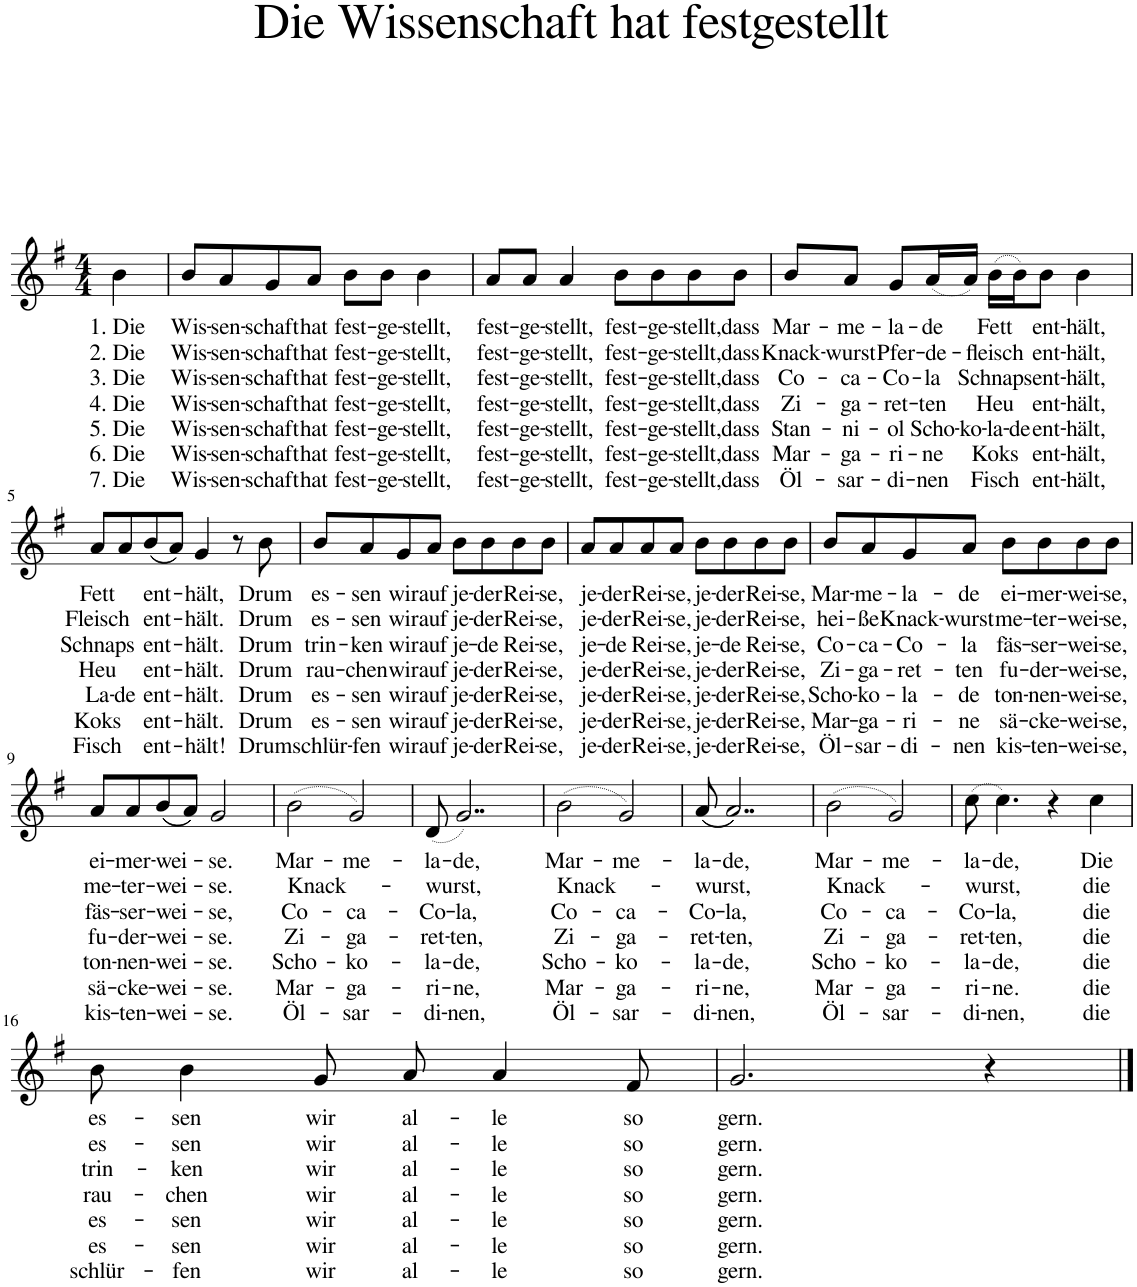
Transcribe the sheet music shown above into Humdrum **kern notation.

**kern	**text	**text	**text	**text	**text	**text	**text
*part1	*part1	*part1	*part1	*part1	*part1	*part1	*part1
*staff1	*staff1	*staff1	*staff1	*staff1	*staff1	*staff1	*staff1
*I"Piano, \new:Lied	*	*	*	*	*	*	*
*I'Pno.	*	*	*	*	*	*	*
*clefG2	*	*	*	*	*	*	*
*k[f#]	*	*	*	*	*	*	*
*M4/4	*	*	*	*	*	*	*
=1	=1	=1	=1	=1	=1	=1	=1
!	!LO:LY:b	!LO:LY:b	!LO:LY:b	!LO:LY:b	!LO:LY:b	!LO:LY:b	!LO:LY:b
4b\	1. Die	2. Die	3. Die	4. Die	5. Die	6. Die	7. Die
=2	=2	=2	=2	=2	=2	=2	=2
!	!LO:LY:b	!LO:LY:b	!LO:LY:b	!LO:LY:b	!LO:LY:b	!LO:LY:b	!LO:LY:b
8b/L	Wis-	Wis-	Wis-	Wis-	Wis-	Wis-	Wis-
!	!LO:LY:b	!LO:LY:b	!LO:LY:b	!LO:LY:b	!LO:LY:b	!LO:LY:b	!LO:LY:b
8a/	-sen-	-sen-	-sen-	-sen-	-sen-	-sen-	-sen-
!	!LO:LY:b	!LO:LY:b	!LO:LY:b	!LO:LY:b	!LO:LY:b	!LO:LY:b	!LO:LY:b
8g/	-schaft	-schaft	-schaft	-schaft	-schaft	-schaft	-schaft
!	!LO:LY:b	!LO:LY:b	!LO:LY:b	!LO:LY:b	!LO:LY:b	!LO:LY:b	!LO:LY:b
8a/J	hat	hat	hat	hat	hat	hat	hat
!	!LO:LY:b	!LO:LY:b	!LO:LY:b	!LO:LY:b	!LO:LY:b	!LO:LY:b	!LO:LY:b
8b\L	fest-	fest-	fest-	fest-	fest-	fest-	fest-
!	!LO:LY:b	!LO:LY:b	!LO:LY:b	!LO:LY:b	!LO:LY:b	!LO:LY:b	!LO:LY:b
8b\J	-ge-	-ge-	-ge-	-ge-	-ge-	-ge-	-ge-
!	!LO:LY:b	!LO:LY:b	!LO:LY:b	!LO:LY:b	!LO:LY:b	!LO:LY:b	!LO:LY:b
4b\	-stellt,	-stellt,	-stellt,	-stellt,	-stellt,	-stellt,	-stellt,
=3	=3	=3	=3	=3	=3	=3	=3
!	!LO:LY:b	!LO:LY:b	!LO:LY:b	!LO:LY:b	!LO:LY:b	!LO:LY:b	!LO:LY:b
8a/L	fest-	fest-	fest-	fest-	fest-	fest-	fest-
!	!LO:LY:b	!LO:LY:b	!LO:LY:b	!LO:LY:b	!LO:LY:b	!LO:LY:b	!LO:LY:b
8a/J	-ge-	-ge-	-ge-	-ge-	-ge-	-ge-	-ge-
!	!LO:LY:b	!LO:LY:b	!LO:LY:b	!LO:LY:b	!LO:LY:b	!LO:LY:b	!LO:LY:b
4a/	-stellt,	-stellt,	-stellt,	-stellt,	-stellt,	-stellt,	-stellt,
!	!LO:LY:b	!LO:LY:b	!LO:LY:b	!LO:LY:b	!LO:LY:b	!LO:LY:b	!LO:LY:b
8b\L	fest-	fest-	fest-	fest-	fest-	fest-	fest-
!	!LO:LY:b	!LO:LY:b	!LO:LY:b	!LO:LY:b	!LO:LY:b	!LO:LY:b	!LO:LY:b
8b\	-ge-	-ge-	-ge-	-ge-	-ge-	-ge-	-ge-
!	!LO:LY:b	!LO:LY:b	!LO:LY:b	!LO:LY:b	!LO:LY:b	!LO:LY:b	!LO:LY:b
8b\	-stellt,	-stellt,	-stellt,	-stellt,	-stellt,	-stellt,	-stellt,
!	!LO:LY:b	!LO:LY:b	!LO:LY:b	!LO:LY:b	!LO:LY:b	!LO:LY:b	!LO:LY:b
8b\J	dass	dass	dass	dass	dass	dass	dass
=4	=4	=4	=4	=4	=4	=4	=4
!	!LO:LY:b	!LO:LY:b	!LO:LY:b	!LO:LY:b	!LO:LY:b	!LO:LY:b	!LO:LY:b
8b/L	Mar-	Knack-	Co-	Zi-	Stan-	Mar-	Öl-
!	!LO:LY:b	!LO:LY:b	!LO:LY:b	!LO:LY:b	!LO:LY:b	!LO:LY:b	!LO:LY:b
8a/J	-me-	-wurst	-ca-	-ga-	-ni-	-ga-	-sar-
!	!LO:LY:b	!LO:LY:b	!LO:LY:b	!LO:LY:b	!LO:LY:b	!LO:LY:b	!LO:LY:b
8g/L	-la-	Pfer-	-Co-	-ret-	-ol	-ri-	-di-
!	!LO:LY:b	!LO:LY:b	!LO:LY:b	!LO:LY:b	!LO:LY:b	!LO:LY:b	!LO:LY:b
(16a/L	-de	-de-	-la	-ten	Scho-	-ne	-nen
!	!	!	!	!	!LO:LY:b	!	!
16a/JJ)	.	.	.	.	-ko-	.	.
!	!LO:LY:b	!LO:LY:b	!LO:LY:b	!LO:LY:b	!LO:LY:b	!LO:LY:b	!LO:LY:b
(16b\LL	Fett	-fleisch	Schnaps	Heu	-la-	Koks	Fisch
!	!	!	!	!	!LO:LY:b	!	!
16b\J)	.	.	.	.	-de	.	.
!	!LO:LY:b	!LO:LY:b	!LO:LY:b	!LO:LY:b	!LO:LY:b	!LO:LY:b	!LO:LY:b
8b\J	ent-	ent-	ent-	ent-	ent-	ent-	ent-
!	!LO:LY:b	!LO:LY:b	!LO:LY:b	!LO:LY:b	!LO:LY:b	!LO:LY:b	!LO:LY:b
4b\	-hält,	-hält,	-hält,	-hält,	-hält,	-hält,	-hält,
!!LO:LB:g=z
=5	=5	=5	=5	=5	=5	=5	=5
!	!LO:LY:b	!LO:LY:b	!LO:LY:b	!LO:LY:b	!LO:LY:b	!LO:LY:b	!LO:LY:b
8a/L	Fett	Fleisch	Schnaps	Heu	La-	Koks	Fisch
!	!	!	!	!	!LO:LY:b	!	!
8a/	.	.	.	.	-de	.	.
!	!LO:LY:b	!LO:LY:b	!LO:LY:b	!LO:LY:b	!LO:LY:b	!LO:LY:b	!LO:LY:b
(8b/	ent-	ent-	ent-	ent-	ent-	ent-	ent-
8a/J)	.	.	.	.	.	.	.
!	!LO:LY:b	!LO:LY:b	!LO:LY:b	!LO:LY:b	!LO:LY:b	!LO:LY:b	!LO:LY:b
4g/	-hält,	-hält.	-hält.	-hält.	-hält.	-hält.	-hält!
8r	.	.	.	.	.	.	.
!	!LO:LY:b	!LO:LY:b	!LO:LY:b	!LO:LY:b	!LO:LY:b	!LO:LY:b	!LO:LY:b
8b\	Drum	Drum	Drum	Drum	Drum	Drum	Drum
=6	=6	=6	=6	=6	=6	=6	=6
!	!LO:LY:b	!LO:LY:b	!LO:LY:b	!LO:LY:b	!LO:LY:b	!LO:LY:b	!LO:LY:b
8b/L	es-	es-	trin-	rau-	es-	es-	schlür-
!	!LO:LY:b	!LO:LY:b	!LO:LY:b	!LO:LY:b	!LO:LY:b	!LO:LY:b	!LO:LY:b
8a/	-sen	-sen	-ken	-chen	-sen	-sen	-fen
!	!LO:LY:b	!LO:LY:b	!LO:LY:b	!LO:LY:b	!LO:LY:b	!LO:LY:b	!LO:LY:b
8g/	wir	wir	wir	wir	wir	wir	wir
!	!LO:LY:b	!LO:LY:b	!LO:LY:b	!LO:LY:b	!LO:LY:b	!LO:LY:b	!LO:LY:b
8a/J	auf	auf	auf	auf	auf	auf	auf
!	!LO:LY:b	!LO:LY:b	!LO:LY:b	!LO:LY:b	!LO:LY:b	!LO:LY:b	!LO:LY:b
8b\L	je-	je-	je-	je-	je-	je-	je-
!	!LO:LY:b	!LO:LY:b	!LO:LY:b	!LO:LY:b	!LO:LY:b	!LO:LY:b	!LO:LY:b
8b\	-der	-der	-de	-der	-der	-der	-der
!	!LO:LY:b	!LO:LY:b	!LO:LY:b	!LO:LY:b	!LO:LY:b	!LO:LY:b	!LO:LY:b
8b\	Rei-	Rei-	Rei-	Rei-	Rei-	Rei-	Rei-
!	!LO:LY:b	!LO:LY:b	!LO:LY:b	!LO:LY:b	!LO:LY:b	!LO:LY:b	!LO:LY:b
8b\J	-se,	-se,	-se,	-se,	-se,	-se,	-se,
=7	=7	=7	=7	=7	=7	=7	=7
!	!LO:LY:b	!LO:LY:b	!LO:LY:b	!LO:LY:b	!LO:LY:b	!LO:LY:b	!LO:LY:b
8a/L	je-	je-	je-	je-	je-	je-	je-
!	!LO:LY:b	!LO:LY:b	!LO:LY:b	!LO:LY:b	!LO:LY:b	!LO:LY:b	!LO:LY:b
8a/	-der	-der	-de	-der	-der	-der	-der
!	!LO:LY:b	!LO:LY:b	!LO:LY:b	!LO:LY:b	!LO:LY:b	!LO:LY:b	!LO:LY:b
8a/	Rei-	Rei-	Rei-	Rei-	Rei-	Rei-	Rei-
!	!LO:LY:b	!LO:LY:b	!LO:LY:b	!LO:LY:b	!LO:LY:b	!LO:LY:b	!LO:LY:b
8a/J	-se,	-se,	-se,	-se,	-se,	-se,	-se,
!	!LO:LY:b	!LO:LY:b	!LO:LY:b	!LO:LY:b	!LO:LY:b	!LO:LY:b	!LO:LY:b
8b\L	je-	je-	je-	je-	je-	je-	je-
!	!LO:LY:b	!LO:LY:b	!LO:LY:b	!LO:LY:b	!LO:LY:b	!LO:LY:b	!LO:LY:b
8b\	-der	-der	-de	-der	-der	-der	-der
!	!LO:LY:b	!LO:LY:b	!LO:LY:b	!LO:LY:b	!LO:LY:b	!LO:LY:b	!LO:LY:b
8b\	Rei-	Rei-	Rei-	Rei-	Rei-	Rei-	Rei-
!	!LO:LY:b	!LO:LY:b	!LO:LY:b	!LO:LY:b	!LO:LY:b	!LO:LY:b	!LO:LY:b
8b\J	-se,	-se,	-se,	-se,	-se,	-se,	-se,
=8	=8	=8	=8	=8	=8	=8	=8
!	!LO:LY:b	!LO:LY:b	!LO:LY:b	!LO:LY:b	!LO:LY:b	!LO:LY:b	!LO:LY:b
8b/L	Mar-	hei-	Co-	Zi-	Scho-	Mar-	Öl-
!	!LO:LY:b	!LO:LY:b	!LO:LY:b	!LO:LY:b	!LO:LY:b	!LO:LY:b	!LO:LY:b
8a/	-me-	-ße	-ca-	-ga-	-ko-	-ga-	-sar-
!	!LO:LY:b	!LO:LY:b	!LO:LY:b	!LO:LY:b	!LO:LY:b	!LO:LY:b	!LO:LY:b
8g/	-la-	Knack-	-Co-	-ret-	-la-	-ri-	-di-
!	!LO:LY:b	!LO:LY:b	!LO:LY:b	!LO:LY:b	!LO:LY:b	!LO:LY:b	!LO:LY:b
8a/J	-de	-wurst	-la	-ten	-de	-ne	-nen
!	!LO:LY:b	!LO:LY:b	!LO:LY:b	!LO:LY:b	!LO:LY:b	!LO:LY:b	!LO:LY:b
8b\L	ei-	me-	fäs-	fu-	ton-	sä-	kis-
!	!LO:LY:b	!LO:LY:b	!LO:LY:b	!LO:LY:b	!LO:LY:b	!LO:LY:b	!LO:LY:b
8b\	-mer-	-ter-	-ser-	-der-	-nen-	-cke-	-ten-
!	!LO:LY:b	!LO:LY:b	!LO:LY:b	!LO:LY:b	!LO:LY:b	!LO:LY:b	!LO:LY:b
8b\	-wei-	-wei-	-wei-	-wei-	-wei-	-wei-	-wei-
!	!LO:LY:b	!LO:LY:b	!LO:LY:b	!LO:LY:b	!LO:LY:b	!LO:LY:b	!LO:LY:b
8b\J	-se,	-se,	-se,	-se,	-se,	-se,	-se,
!!LO:LB:g=z
=9	=9	=9	=9	=9	=9	=9	=9
!	!LO:LY:b	!LO:LY:b	!LO:LY:b	!LO:LY:b	!LO:LY:b	!LO:LY:b	!LO:LY:b
8a/L	ei-	me-	fäs-	fu-	ton-	sä-	kis-
!	!LO:LY:b	!LO:LY:b	!LO:LY:b	!LO:LY:b	!LO:LY:b	!LO:LY:b	!LO:LY:b
8a/	-mer-	-ter-	-ser-	-der-	-nen-	-cke-	-ten-
!	!LO:LY:b	!LO:LY:b	!LO:LY:b	!LO:LY:b	!LO:LY:b	!LO:LY:b	!LO:LY:b
(8b/	-wei-	-wei-	-wei-	-wei-	-wei-	-wei-	-wei-
8a/J)	.	.	.	.	.	.	.
!	!LO:LY:b	!LO:LY:b	!LO:LY:b	!LO:LY:b	!LO:LY:b	!LO:LY:b	!LO:LY:b
2g/	-se.	-se.	-se,	-se.	-se.	-se.	-se.
=10	=10	=10	=10	=10	=10	=10	=10
!	!LO:LY:b	!LO:LY:b	!LO:LY:b	!LO:LY:b	!LO:LY:b	!LO:LY:b	!LO:LY:b
(2b\	Mar-	Knack-	Co-	Zi-	Scho-	Mar-	Öl-
!	!LO:LY:b	!	!LO:LY:b	!LO:LY:b	!LO:LY:b	!LO:LY:b	!LO:LY:b
2g/)	-me-	.	-ca-	-ga-	-ko-	-ga-	-sar-
=11	=11	=11	=11	=11	=11	=11	=11
!	!LO:LY:b	!LO:LY:b	!LO:LY:b	!LO:LY:b	!LO:LY:b	!LO:LY:b	!LO:LY:b
(8d/	-la-	-wurst,	-Co-	-ret-	-la-	-ri-	-di-
!	!LO:LY:b	!	!LO:LY:b	!LO:LY:b	!LO:LY:b	!LO:LY:b	!LO:LY:b
2..g/)	-de,	.	-la,	-ten,	-de,	-ne,	-nen,
=12	=12	=12	=12	=12	=12	=12	=12
!	!LO:LY:b	!LO:LY:b	!LO:LY:b	!LO:LY:b	!LO:LY:b	!LO:LY:b	!LO:LY:b
(2b\	Mar-	Knack-	Co-	Zi-	Scho-	Mar-	Öl-
!	!LO:LY:b	!	!LO:LY:b	!LO:LY:b	!LO:LY:b	!LO:LY:b	!LO:LY:b
2g/)	-me-	.	-ca-	-ga-	-ko-	-ga-	-sar-
=13	=13	=13	=13	=13	=13	=13	=13
!	!LO:LY:b	!LO:LY:b	!LO:LY:b	!LO:LY:b	!LO:LY:b	!LO:LY:b	!LO:LY:b
(8a/	-la-	-wurst,	-Co-	-ret-	-la-	-ri-	-di-
!	!LO:LY:b	!	!LO:LY:b	!LO:LY:b	!LO:LY:b	!LO:LY:b	!LO:LY:b
2..a/)	-de,	.	-la,	-ten,	-de,	-ne,	-nen,
=14	=14	=14	=14	=14	=14	=14	=14
!	!LO:LY:b	!LO:LY:b	!LO:LY:b	!LO:LY:b	!LO:LY:b	!LO:LY:b	!LO:LY:b
(2b\	Mar-	Knack-	Co-	Zi-	Scho-	Mar-	Öl-
!	!LO:LY:b	!	!LO:LY:b	!LO:LY:b	!LO:LY:b	!LO:LY:b	!LO:LY:b
2g/)	-me-	.	-ca-	-ga-	-ko-	-ga-	-sar-
=15	=15	=15	=15	=15	=15	=15	=15
!	!LO:LY:b	!LO:LY:b	!LO:LY:b	!LO:LY:b	!LO:LY:b	!LO:LY:b	!LO:LY:b
(8cc\	-la-	-wurst,	-Co-	-ret-	-la-	-ri-	-di-
!	!LO:LY:b	!	!LO:LY:b	!LO:LY:b	!LO:LY:b	!LO:LY:b	!LO:LY:b
4.cc\)	-de,	.	-la,	-ten,	-de,	-ne.	-nen,
4r	.	.	.	.	.	.	.
!	!LO:LY:b	!LO:LY:b	!LO:LY:b	!LO:LY:b	!LO:LY:b	!LO:LY:b	!LO:LY:b
4cc\	Die	die	die	die	die	die	die
!!LO:LB:g=z
=16	=16	=16	=16	=16	=16	=16	=16
!	!LO:LY:b	!LO:LY:b	!LO:LY:b	!LO:LY:b	!LO:LY:b	!LO:LY:b	!LO:LY:b
8b\	es-	es-	trin-	rau-	es-	es-	schlür-
!	!LO:LY:b	!LO:LY:b	!LO:LY:b	!LO:LY:b	!LO:LY:b	!LO:LY:b	!LO:LY:b
4b\	-sen	-sen	-ken	-chen	-sen	-sen	-fen
!	!LO:LY:b	!LO:LY:b	!LO:LY:b	!LO:LY:b	!LO:LY:b	!LO:LY:b	!LO:LY:b
8g/	wir	wir	wir	wir	wir	wir	wir
!	!LO:LY:b	!LO:LY:b	!LO:LY:b	!LO:LY:b	!LO:LY:b	!LO:LY:b	!LO:LY:b
8a/	al-	al-	al-	al-	al-	al-	al-
!	!LO:LY:b	!LO:LY:b	!LO:LY:b	!LO:LY:b	!LO:LY:b	!LO:LY:b	!LO:LY:b
4a/	-le	-le	-le	-le	-le	-le	-le
!	!LO:LY:b	!LO:LY:b	!LO:LY:b	!LO:LY:b	!LO:LY:b	!LO:LY:b	!LO:LY:b
8f#/	so	so	so	so	so	so	so
=17	=17	=17	=17	=17	=17	=17	=17
!	!LO:LY:b	!LO:LY:b	!LO:LY:b	!LO:LY:b	!LO:LY:b	!LO:LY:b	!LO:LY:b
2.g/	gern.	gern.	gern.	gern.	gern.	gern.	gern.
4r	.	.	.	.	.	.	.
==	==	==	==	==	==	==	==
*-	*-	*-	*-	*-	*-	*-	*-
